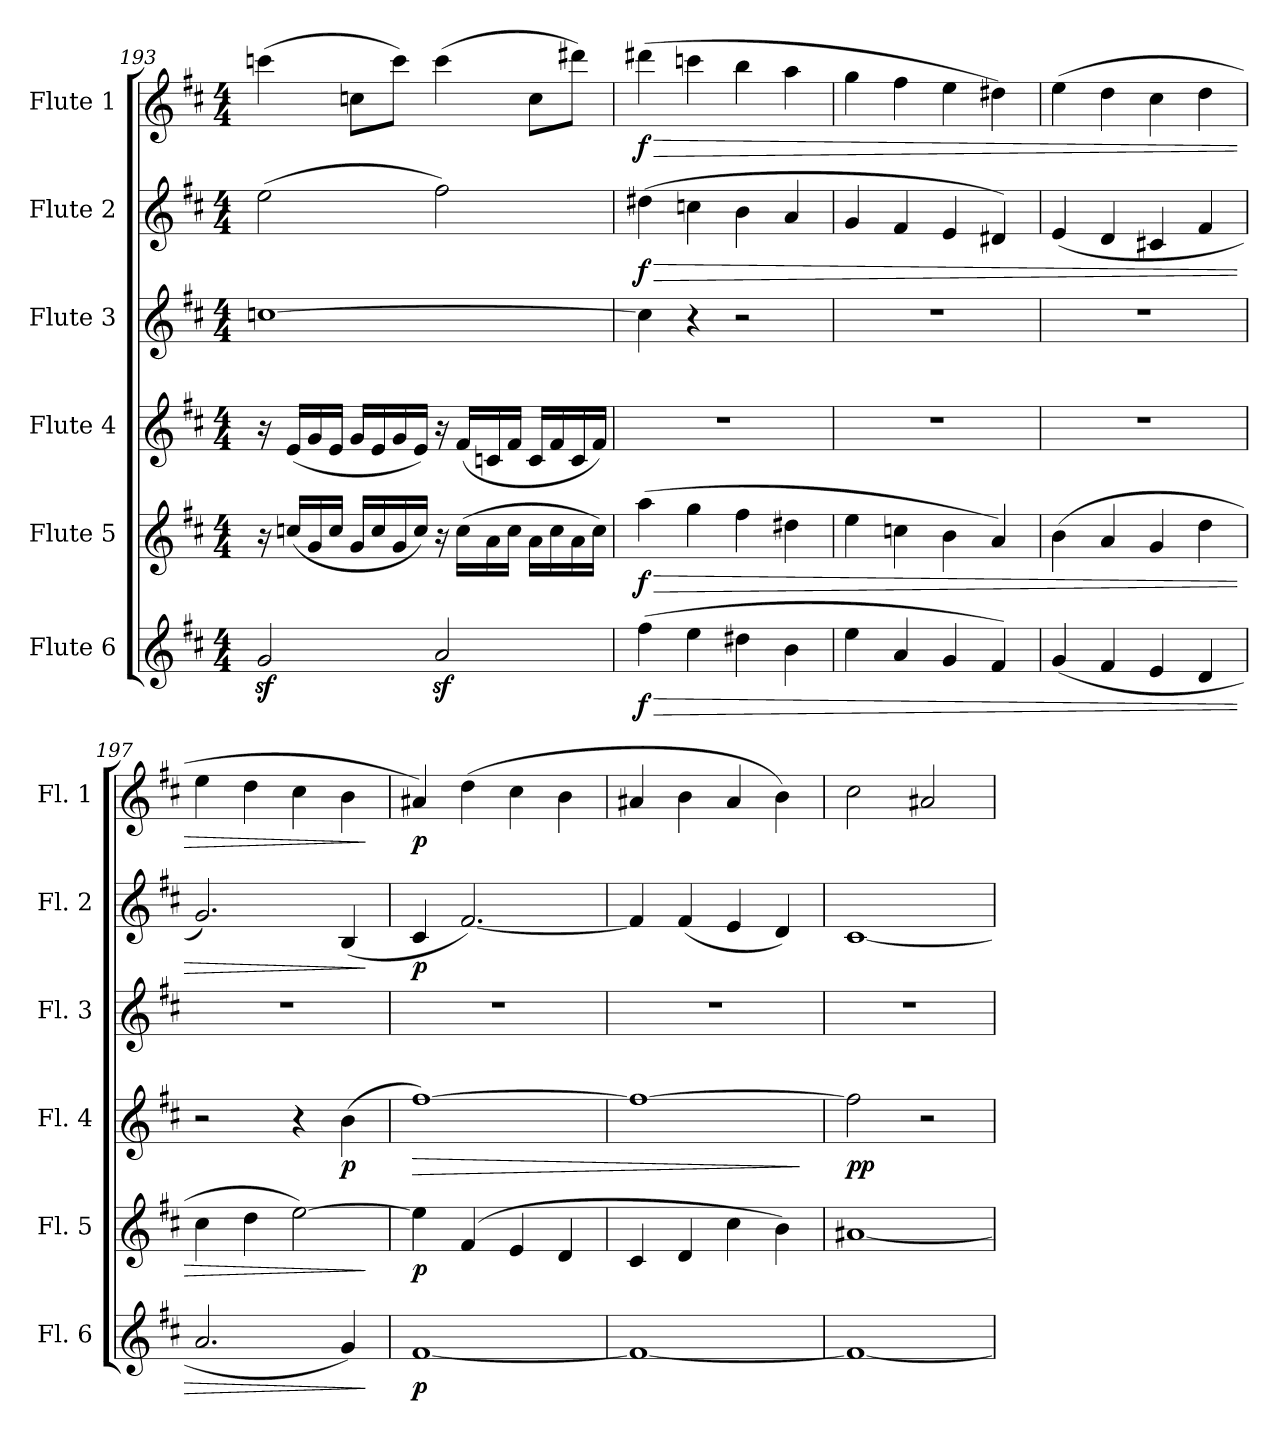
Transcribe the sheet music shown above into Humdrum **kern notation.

**kern	**dynam	**kern	**dynam	**kern	**dynam	**kern	**kern	**dynam	**kern	**dynam
*part6	*part6	*part5	*part5	*part4	*part4	*part3	*part2	*part2	*part1	*part1
*staff6	*staff6	*staff5	*staff5	*staff4	*staff4	*staff3	*staff2	*staff2	*staff1	*staff1
*I"Flute 6	*	*I"Flute 5	*	*I"Flute 4	*	*I"Flute 3	*I"Flute 2	*	*I"Flute 1	*
*I'Fl. 6	*	*I'Fl. 5	*	*I'Fl. 4	*	*I'Fl. 3	*I'Fl. 2	*	*I'Fl. 1	*
*clefG2	*	*clefG2	*	*clefG2	*	*clefG2	*clefG2	*	*clefG2	*
*k[f#c#]	*	*k[f#c#]	*	*k[f#c#]	*	*k[f#c#]	*k[f#c#]	*	*k[f#c#]	*
*M4/4	*	*M4/4	*	*M4/4	*	*M4/4	*M4/4	*	*M4/4	*
=193	=193	=193	=193	=193	=193	=193	=193	=193	=193	=193
2gz</	.	16r	.	16r	.	[1ccn	(>2ee\	.	(>4cccn\	.
.	.	(<16ccn/LL	.	(<16e/LL	.	.	.	.	.	.
.	.	16g/	.	16g/	.	.	.	.	.	.
.	.	16cc/JJ	.	16e/JJ	.	.	.	.	.	.
.	.	16g/LL	.	16g/LL	.	.	.	.	8ccn\L	.
.	.	16cc/	.	16e/	.	.	.	.	.	.
.	.	16g/	.	16g/	.	.	.	.	8ccc\J)	.
.	.	16cc/JJ)	.	16e/JJ)	.	.	.	.	.	.
2az</	.	16r	.	16r	.	.	2ff#\)	.	(>4ccc\	.
.	.	(>16cc\LL	.	(<16f#/LL	.	.	.	.	.	.
.	.	16a\	.	16cn/	.	.	.	.	.	.
.	.	16cc\JJ	.	16f#/JJ	.	.	.	.	.	.
.	.	16a\LL	.	16c/LL	.	.	.	.	8cc\L	.
.	.	16cc\	.	16f#/	.	.	.	.	.	.
.	.	16a\	.	16c/	.	.	.	.	8ddd#X\J)	.
.	.	16cc\JJ)	.	16f#/JJ)	.	.	.	.	.	.
!!LO:LB:g=z
=194	=194	=194	=194	=194	=194	=194	=194	=194	=194	=194
!	!LO:HP:b	!	!LO:HP:b	!	!	!	!	!LO:HP:b	!	!LO:HP:b
!	!LO:DY:n=1:b	!	!LO:DY:n=1:b	!	!	!	!	!LO:DY:n=1:b	!	!LO:DY:n=1:b
(>4ff#\	> f	(>4aa\	> f	1r	.	4cc\]	(>4dd#X\	> f	(>4ddd#X\	> f
4ee\	.	4gg\	.	.	.	4r	4ccn\	.	4cccn\	.
4dd#X\	.	4ff#\	.	.	.	2r	4b\	.	4bb\	.
4b\	.	4dd#X\	.	.	.	.	4a/	.	4aa\	.
=195	=195	=195	=195	=195	=195	=195	=195	=195	=195	=195
4ee\	.	4ee\	.	1r	.	1r	4g/	.	4gg\	.
4a/	.	4ccn\	.	.	.	.	4f#/	.	4ff#\	.
4g/	.	4b\	.	.	.	.	4e/	.	4ee\	.
4f#/)	.	4a/)	.	.	.	.	4d#X/)	.	4dd#X\)	.
=196	=196	=196	=196	=196	=196	=196	=196	=196	=196	=196
(>4g/	.	(>4b\	.	1r	.	1r	(<4e/	.	(>4ee\	.
4f#/	.	4a/	.	.	.	.	4d/	.	4dd\	.
4e/	.	4g/	.	.	.	.	4c#X/	.	4cc#\	.
4d/	.	4dd\	.	.	.	.	4f#/	.	4dd\	.
=197	=197	=197	=197	=197	=197	=197	=197	=197	=197	=197
2.a/	.	4cc#\	.	2r	.	1r	2.g/)	.	4ee\	.
.	.	4dd\	.	.	.	.	.	.	4dd\	.
.	.	[2ee\)	.	4r	.	.	.	.	4cc#\	.
!	!	!	!	!	!LO:DY:b	!	!	!	!	!
4g/)	.	.	.	(>4b\	p	.	(<4B/	.	4b\	.
.	]	.	]	.	.	.	.	]	.	]
=198	=198	=198	=198	=198	=198	=198	=198	=198	=198	=198
!	!LO:DY:b	!	!LO:DY:b	!	!LO:HP:b	!	!	!LO:DY:b	!	!LO:DY:b
[1f#	p	4ee\]	p	[1ff#)	>	1r	4c#/	p	4a#X/)	p
.	.	(>4f#/	.	.	.	.	[2.f#/)	.	(>4dd\	.
.	.	4e/	.	.	.	.	.	.	4cc#\	.
.	.	4d/	.	.	.	.	.	.	4b\	.
=199	=199	=199	=199	=199	=199	=199	=199	=199	=199	=199
1f#_	.	4c#/	.	1ff#_	.	1r	4f#/]	.	4a#X/	.
.	.	4d/	.	.	.	.	(<4f#/	.	4b\	.
.	.	4cc#\	.	.	.	.	4e/	.	4a#/	.
.	.	4b\)	.	.	.	.	4d/)	.	4b\)	.
.	.	.	.	.	]	.	.	.	.	.
=200	=200	=200	=200	=200	=200	=200	=200	=200	=200	=200
!	!	!	!	!	!LO:DY:b	!	!	!	!	!
1f#_	.	[1a#X	.	2ff#\]	pp	1r	[1c#	.	2cc#\	.
.	.	.	.	2r	.	.	.	.	2a#X/	.
=	=	=	=	=	=	=	=	=	=	=
*-	*-	*-	*-	*-	*-	*-	*-	*-	*-	*-
